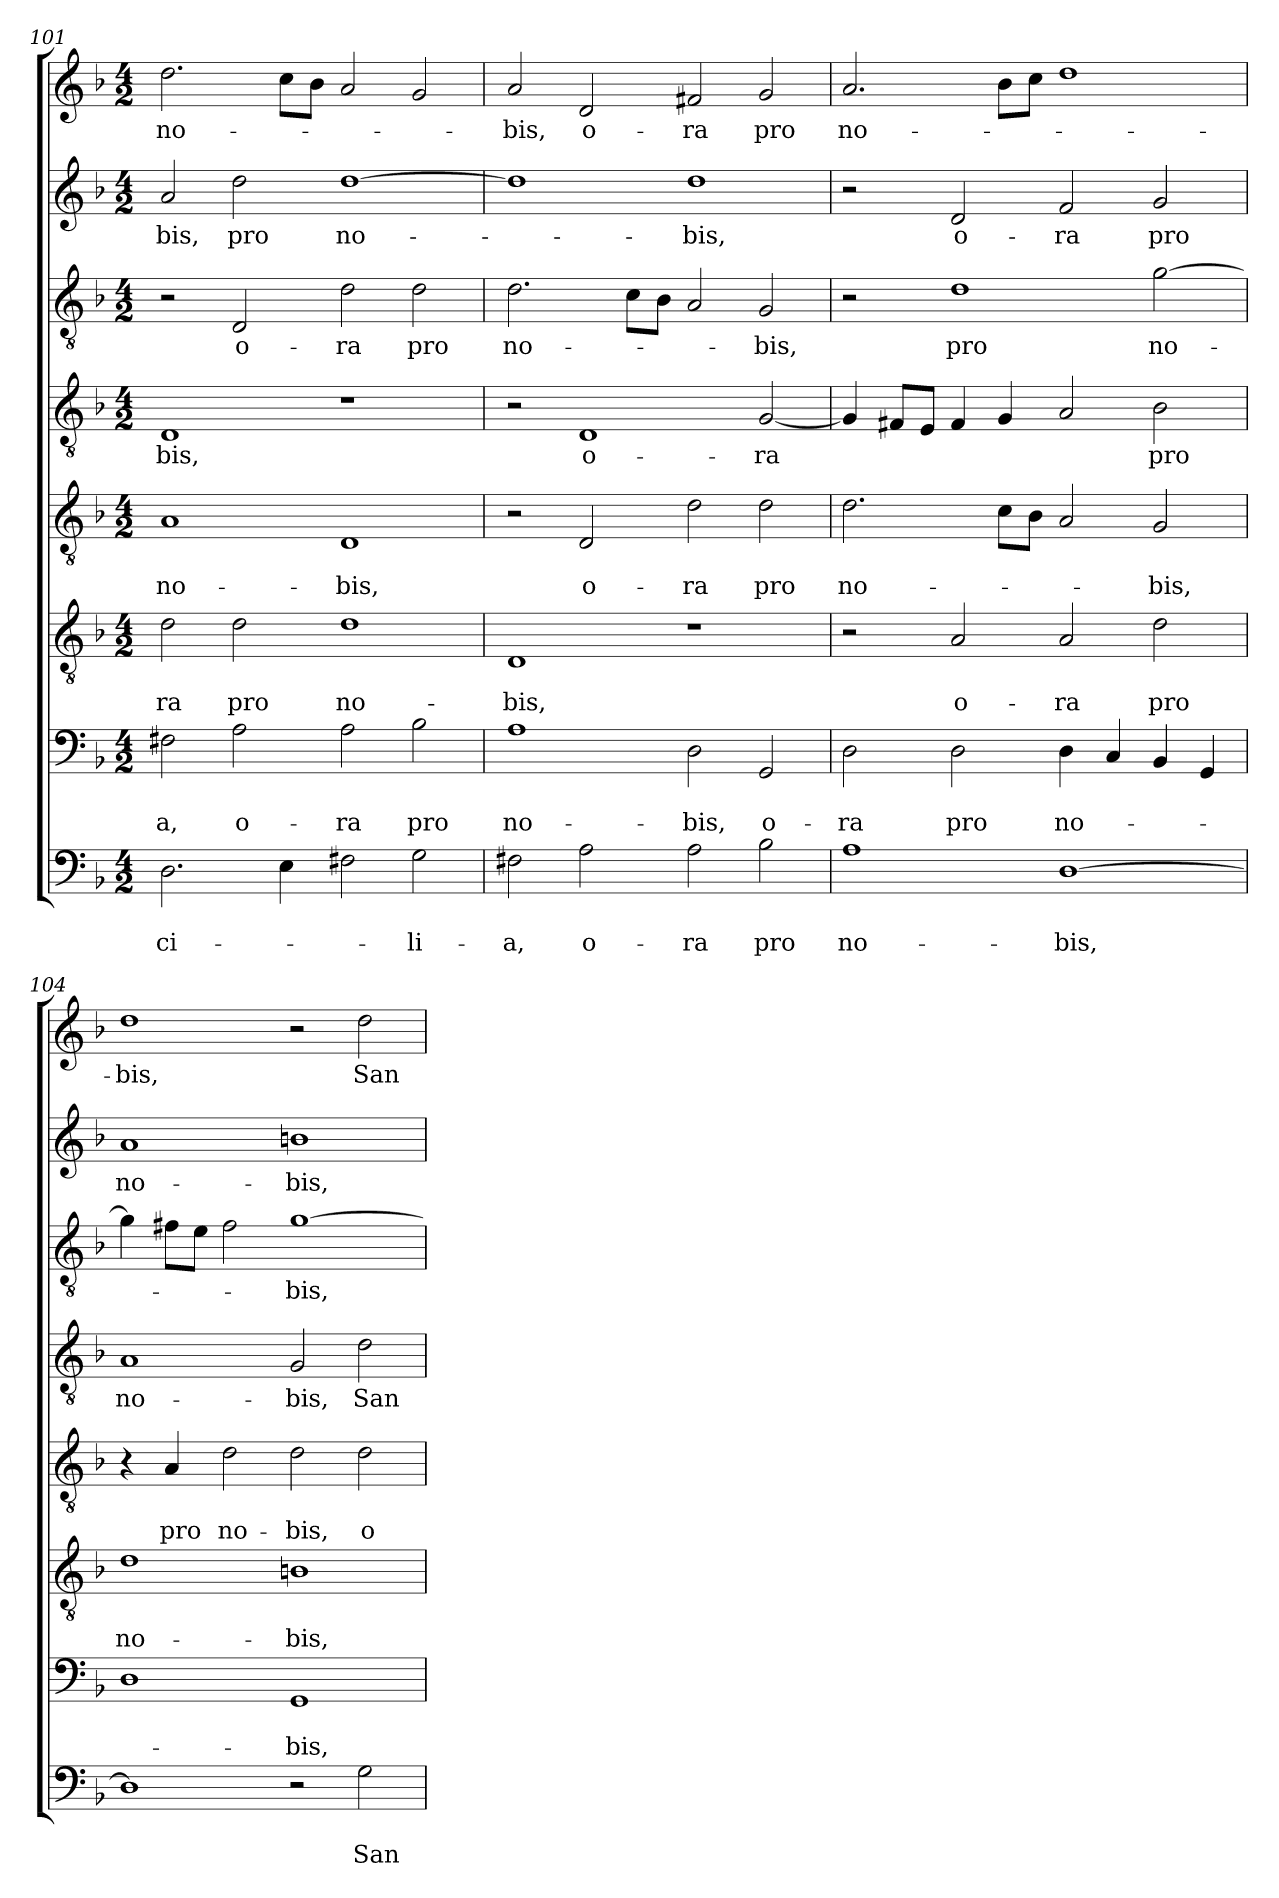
**kern	**text	**text	**kern	**text	**text	**kern	**text	**text	**kern	**text	**text	**kern	**text	**kern	**text	**kern	**text	**kern	**text
*part8	*part8	*part8	*part7	*part7	*part7	*part6	*part6	*part6	*part5	*part5	*part5	*part4	*part4	*part3	*part3	*part2	*part2	*part1	*part1
*staff8	*staff8	*staff8	*staff7	*staff7	*staff7	*staff6	*staff6	*staff6	*staff5	*staff5	*staff5	*staff4	*staff4	*staff3	*staff3	*staff2	*staff2	*staff1	*staff1
*clefF4	*	*	*clefF4	*	*	*clefGv2	*	*	*clefGv2	*	*	*clefGv2	*	*clefGv2	*	*clefG2	*	*clefG2	*
*k[b-]	*	*	*k[b-]	*	*	*k[b-]	*	*	*k[b-]	*	*	*k[b-]	*	*k[b-]	*	*k[b-]	*	*k[b-]	*
*F:	*	*	*F:	*	*	*F:	*	*	*F:	*	*	*F:	*	*F:	*	*F:	*	*F:	*
*M4/2	*	*	*M4/2	*	*	*M4/2	*	*	*M4/2	*	*	*M4/2	*	*M4/2	*	*M4/2	*	*M4/2	*
=101	=101	=101	=101	=101	=101	=101	=101	=101	=101	=101	=101	=101	=101	=101	=101	=101	=101	=101	=101
!	!	!LO:LY:b	!	!	!LO:LY:b	!	!	!LO:LY:b	!	!	!LO:LY:b	!	!LO:LY:b	!	!	!	!LO:LY:b	!	!LO:LY:b
2.D\	.	-ci-	2F#X\	.	-a,	2d\	.	-ra	1A	.	no-	1D	-bis,	2r	.	2a/	-bis,	2.dd\	no-
!	!	!	!	!	!LO:LY:b	!	!	!LO:LY:b	!	!	!	!	!	!	!LO:LY:b	!	!LO:LY:b	!	!
.	.	.	2A\	.	o-	2d\	.	pro	.	.	.	.	.	2D/	o-	2dd\	pro	.	.
4E\	.	.	.	.	.	.	.	.	.	.	.	.	.	.	.	.	.	8cc\L	.
.	.	.	.	.	.	.	.	.	.	.	.	.	.	.	.	.	.	8b-\J	.
!	!	!	!	!	!LO:LY:b	!	!	!LO:LY:b	!	!	!LO:LY:b	!	!	!	!LO:LY:b	!	!LO:LY:b	!	!
2F#X\	.	.	2A\	.	-ra	1d	.	no-	1D	.	-bis,	1r	.	2d\	-ra	[1dd	no-	2a/	.
!	!	!LO:LY:b	!	!	!LO:LY:b	!	!	!	!	!	!	!	!	!	!LO:LY:b	!	!	!	!
2G\	.	-li-	2B-\	.	pro	.	.	.	.	.	.	.	.	2d\	pro	.	.	2g/	.
=102	=102	=102	=102	=102	=102	=102	=102	=102	=102	=102	=102	=102	=102	=102	=102	=102	=102	=102	=102
!	!	!LO:LY:b	!	!	!LO:LY:b	!	!	!LO:LY:b	!	!	!	!	!	!	!LO:LY:b	!	!	!	!LO:LY:b
2F#X\	.	-a,	1A	.	no-	1D	.	-bis,	2r	.	.	2r	.	2.d\	no-	1dd]	.	2a/	-bis,
!	!	!LO:LY:b	!	!	!	!	!	!	!	!	!LO:LY:b	!	!LO:LY:b	!	!	!	!	!	!LO:LY:b
2A\	.	o-	.	.	.	.	.	.	2D/	.	o-	1D	o-	.	.	.	.	2d/	o-
.	.	.	.	.	.	.	.	.	.	.	.	.	.	8c\L	.	.	.	.	.
.	.	.	.	.	.	.	.	.	.	.	.	.	.	8B-\J	.	.	.	.	.
!	!	!LO:LY:b	!	!	!LO:LY:b	!	!	!	!	!	!LO:LY:b	!	!	!	!	!	!LO:LY:b	!	!LO:LY:b
2A\	.	-ra	2D\	.	-bis,	1r	.	.	2d\	.	-ra	.	.	2A/	.	1dd	-bis,	2f#X/	-ra
!	!	!LO:LY:b	!	!	!LO:LY:b	!	!	!	!	!	!LO:LY:b	!	!LO:LY:b	!	!LO:LY:b	!	!	!	!LO:LY:b
2B-\	.	pro	2GG/	.	o-	.	.	.	2d\	.	pro	[2G/	-ra	2G/	-bis,	.	.	2g/	pro
=103	=103	=103	=103	=103	=103	=103	=103	=103	=103	=103	=103	=103	=103	=103	=103	=103	=103	=103	=103
!	!	!LO:LY:b	!	!	!LO:LY:b	!	!	!	!	!	!LO:LY:b	!	!	!	!	!	!	!	!LO:LY:b
1A	.	no-	2D\	.	-ra	2r	.	.	2.d\	.	no-	4G/]	.	2r	.	2r	.	2.a/	no-
.	.	.	.	.	.	.	.	.	.	.	.	8F#X/L	.	.	.	.	.	.	.
.	.	.	.	.	.	.	.	.	.	.	.	8E/J	.	.	.	.	.	.	.
!	!	!	!	!	!LO:LY:b	!	!	!LO:LY:b	!	!	!	!	!	!	!LO:LY:b	!	!LO:LY:b	!	!
.	.	.	2D\	.	pro	2A/	.	o-	.	.	.	4F#/	.	1d	pro	2d/	o-	.	.
.	.	.	.	.	.	.	.	.	8c\L	.	.	4G/	.	.	.	.	.	8b-\L	.
.	.	.	.	.	.	.	.	.	8B-\J	.	.	.	.	.	.	.	.	8cc\J	.
!	!	!LO:LY:b	!	!	!LO:LY:b	!	!	!LO:LY:b	!	!	!	!	!	!	!	!	!LO:LY:b	!	!
[1D	.	-bis,	4D\	.	no-	2A/	.	-ra	2A/	.	.	2A/	.	.	.	2f/	-ra	1dd	.
.	.	.	4C/	.	.	.	.	.	.	.	.	.	.	.	.	.	.	.	.
!	!	!	!	!	!	!	!	!LO:LY:b	!	!	!LO:LY:b	!	!LO:LY:b	!	!LO:LY:b	!	!LO:LY:b	!	!
.	.	.	4BB-/	.	.	2d\	.	pro	2G/	.	-bis,	2B-\	pro	[2g\	no-	2g/	pro	.	.
.	.	.	4GG/	.	.	.	.	.	.	.	.	.	.	.	.	.	.	.	.
!!LO:PB:g=z
=104	=104	=104	=104	=104	=104	=104	=104	=104	=104	=104	=104	=104	=104	=104	=104	=104	=104	=104	=104
!	!	!	!	!	!	!	!	!LO:LY:b	!	!	!	!	!LO:LY:b	!	!	!	!LO:LY:b	!	!LO:LY:b
1D]	.	.	1D	.	.	1d	.	no-	4r	.	.	1A	no-	4g\]	.	1a	no-	1dd	-bis,
!	!	!	!	!	!	!	!	!	!	!	!LO:LY:b	!	!	!	!	!	!	!	!
.	.	.	.	.	.	.	.	.	4A/	.	pro	.	.	8f#X\L	.	.	.	.	.
.	.	.	.	.	.	.	.	.	.	.	.	.	.	8e\J	.	.	.	.	.
!	!	!	!	!	!	!	!	!	!	!	!LO:LY:b	!	!	!	!	!	!	!	!
.	.	.	.	.	.	.	.	.	2d\	.	no-	.	.	2f#\	.	.	.	.	.
!	!	!	!	!	!LO:LY:b	!	!	!LO:LY:b	!	!	!LO:LY:b	!	!LO:LY:b	!	!LO:LY:b	!	!LO:LY:b	!	!
2r	.	.	1GG	.	-bis,	1Bn	.	-bis,	2d\	.	-bis,	2G/	-bis,	[1g	-bis,	1bn	-bis,	2r	.
!	!	!LO:LY:b	!	!	!	!	!	!	!	!	!LO:LY:b	!	!LO:LY:b	!	!	!	!	!	!LO:LY:b
2G\	.	San-	.	.	.	.	.	.	2d\	.	o-	2d\	San-	.	.	.	.	2dd\	San-
=	=	=	=	=	=	=	=	=	=	=	=	=	=	=	=	=	=	=	=
*-	*-	*-	*-	*-	*-	*-	*-	*-	*-	*-	*-	*-	*-	*-	*-	*-	*-	*-	*-
